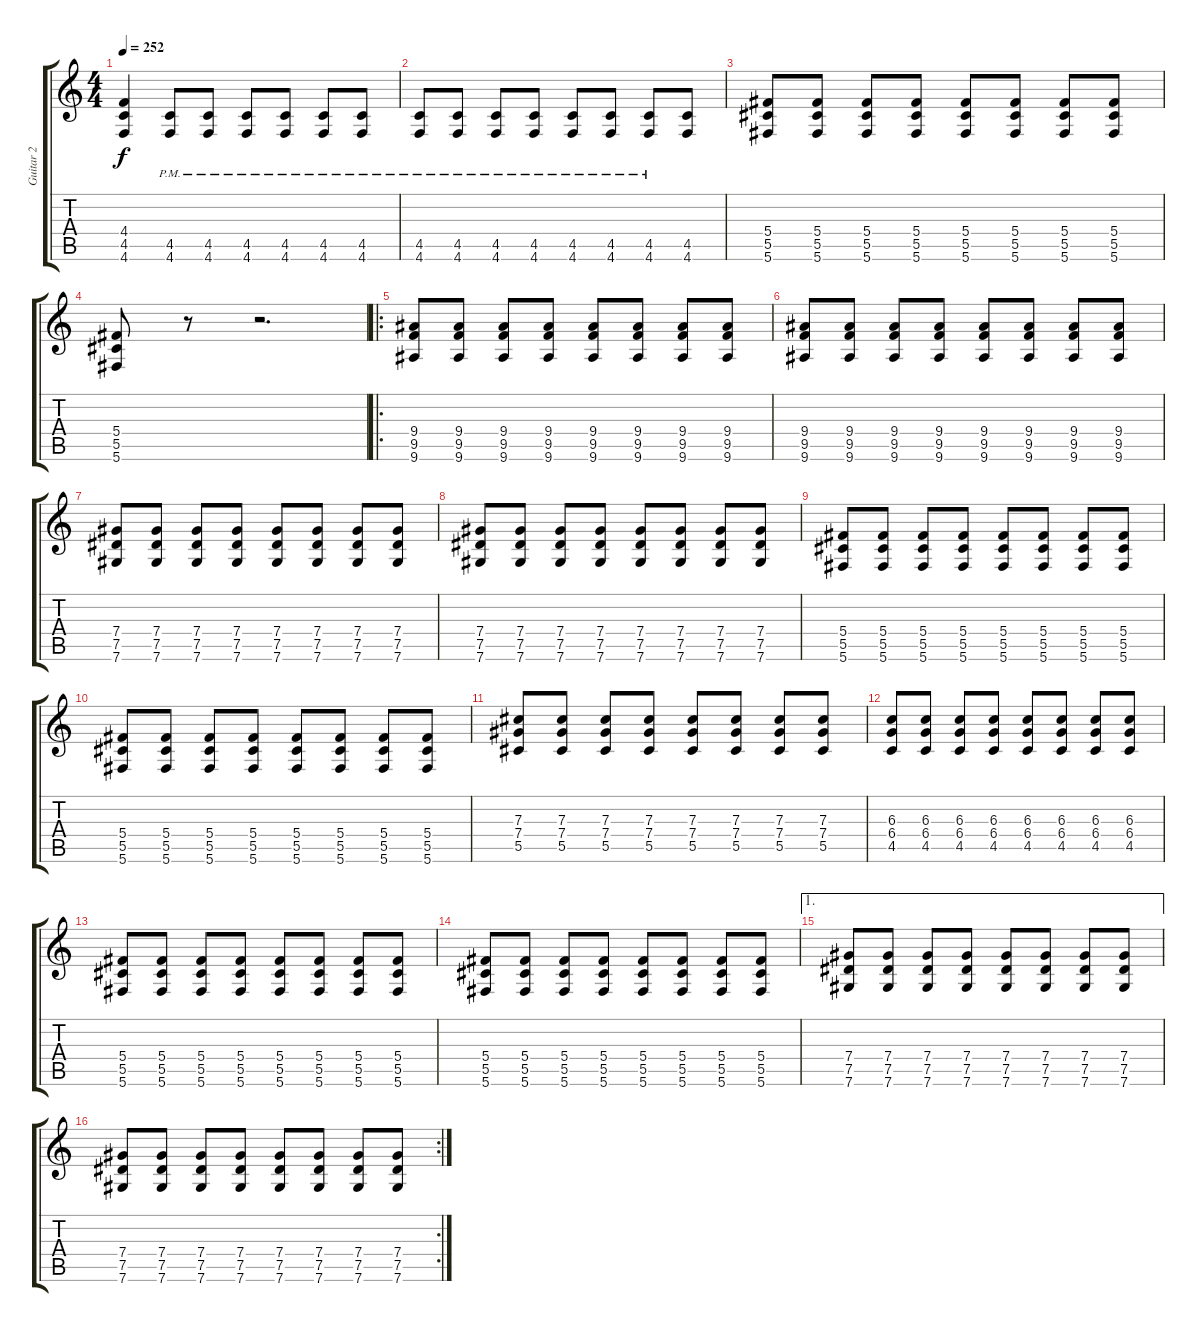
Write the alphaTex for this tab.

\track ("Guitar 2" "Guitar 2") {instrument distortionguitar}
\staff {score tabs}
\tuning (Eb4 Bb3 Gb3 Db3 Ab2 Db2) {hide}
\ts (4 4)
\tempo 252
\clef g2
\ks c
(4.4 4.5 4.6).4{dy f} (4.5{pm} 4.6{pm}).8 (4.5{pm} 4.6{pm}).8 (4.5{pm} 4.6{pm}).8 (4.5{pm} 4.6{pm}).8 (4.5{pm} 4.6{pm}).8 (4.5{pm} 4.6{pm}).8 |
(4.5{pm} 4.6{pm}).8 (4.5{pm} 4.6{pm}).8 (4.5{pm} 4.6{pm}).8 (4.5{pm} 4.6{pm}).8 (4.5{pm} 4.6{pm}).8 (4.5{pm} 4.6{pm}).8 (4.5{pm} 4.6{pm}).8 (4.5 4.6).8 |
(5.4 5.5 5.6).8 (5.4 5.5 5.6).8 (5.4 5.5 5.6).8 (5.4 5.5 5.6).8 (5.4 5.5 5.6).8 (5.4 5.5 5.6).8 (5.4 5.5 5.6).8 (5.4 5.5 5.6).8 |
(5.4 5.5 5.6).8 r.8 r.2{d} |
\ro
(9.4 9.5 9.6).8 (9.4 9.5 9.6).8 (9.4 9.5 9.6).8 (9.4 9.5 9.6).8 (9.4 9.5 9.6).8 (9.4 9.5 9.6).8 (9.4 9.5 9.6).8 (9.4 9.5 9.6).8 |
(9.4 9.5 9.6).8 (9.4 9.5 9.6).8 (9.4 9.5 9.6).8 (9.4 9.5 9.6).8 (9.4 9.5 9.6).8 (9.4 9.5 9.6).8 (9.4 9.5 9.6).8 (9.4 9.5 9.6).8 |
(7.4 7.5 7.6).8 (7.4 7.5 7.6).8 (7.4 7.5 7.6).8 (7.4 7.5 7.6).8 (7.4 7.5 7.6).8 (7.4 7.5 7.6).8 (7.4 7.5 7.6).8 (7.4 7.5 7.6).8 |
(7.4 7.5 7.6).8 (7.4 7.5 7.6).8 (7.4 7.5 7.6).8 (7.4 7.5 7.6).8 (7.4 7.5 7.6).8 (7.4 7.5 7.6).8 (7.4 7.5 7.6).8 (7.4 7.5 7.6).8 |
(5.4 5.5 5.6).8 (5.4 5.5 5.6).8 (5.4 5.5 5.6).8 (5.4 5.5 5.6).8 (5.4 5.5 5.6).8 (5.4 5.5 5.6).8 (5.4 5.5 5.6).8 (5.4 5.5 5.6).8 |
(5.4 5.5 5.6).8 (5.4 5.5 5.6).8 (5.4 5.5 5.6).8 (5.4 5.5 5.6).8 (5.4 5.5 5.6).8 (5.4 5.5 5.6).8 (5.4 5.5 5.6).8 (5.4 5.5 5.6).8 |
(7.3 7.4 5.5).8 (7.3 7.4 5.5).8 (7.3 7.4 5.5).8 (7.3 7.4 5.5).8 (7.3 7.4 5.5).8 (7.3 7.4 5.5).8 (7.3 7.4 5.5).8 (7.3 7.4 5.5).8 |
(6.3 6.4 4.5).8 (6.3 6.4 4.5).8 (6.3 6.4 4.5).8 (6.3 6.4 4.5).8 (6.3 6.4 4.5).8 (6.3 6.4 4.5).8 (6.3 6.4 4.5).8 (6.3 6.4 4.5).8 |
(5.4 5.5 5.6).8 (5.4 5.5 5.6).8 (5.4 5.5 5.6).8 (5.4 5.5 5.6).8 (5.4 5.5 5.6).8 (5.4 5.5 5.6).8 (5.4 5.5 5.6).8 (5.4 5.5 5.6).8 |
(5.4 5.5 5.6).8 (5.4 5.5 5.6).8 (5.4 5.5 5.6).8 (5.4 5.5 5.6).8 (5.4 5.5 5.6).8 (5.4 5.5 5.6).8 (5.4 5.5 5.6).8 (5.4 5.5 5.6).8 |
\ae 1
(7.4 7.5 7.6).8 (7.4 7.5 7.6).8 (7.4 7.5 7.6).8 (7.4 7.5 7.6).8 (7.4 7.5 7.6).8 (7.4 7.5 7.6).8 (7.4 7.5 7.6).8 (7.4 7.5 7.6).8 |
\rc 2
(7.4 7.5 7.6).8 (7.4 7.5 7.6).8 (7.4 7.5 7.6).8 (7.4 7.5 7.6).8 (7.4 7.5 7.6).8 (7.4 7.5 7.6).8 (7.4 7.5 7.6).8 (7.4 7.5 7.6).8
